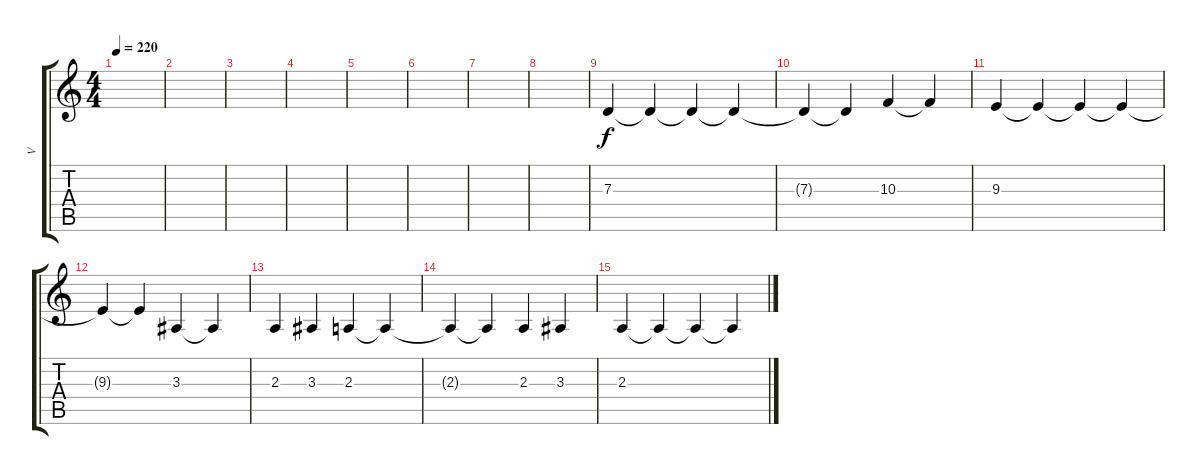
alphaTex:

\track ("V" "V") {instrument lead2sawtooth}
\staff {score tabs}
\tuning (E4 B3 G3 D3 A2 D2) {hide}
\ts (4 4)
\tempo 220
\clef g2
\ks c
|
|
|
|
|
|
|
|
7.3.4 7.3{t}.4 7.3{t}.4 7.3{t}.4 |
7.3{t}.4 7.3{t}.4 10.3.4 10.3{t}.4 |
9.3.4 9.3{t}.4 9.3{t}.4 9.3{t}.4 |
9.3{t}.4 9.3{t}.4 3.3.4 3.3{t}.4 |
2.3.4 3.3.4 2.3.4 2.3{t}.4 |
2.3{t}.4 2.3{t}.4 2.3.4 3.3.4 |
2.3.4 2.3{t}.4 2.3{t}.4 2.3{t}.4
